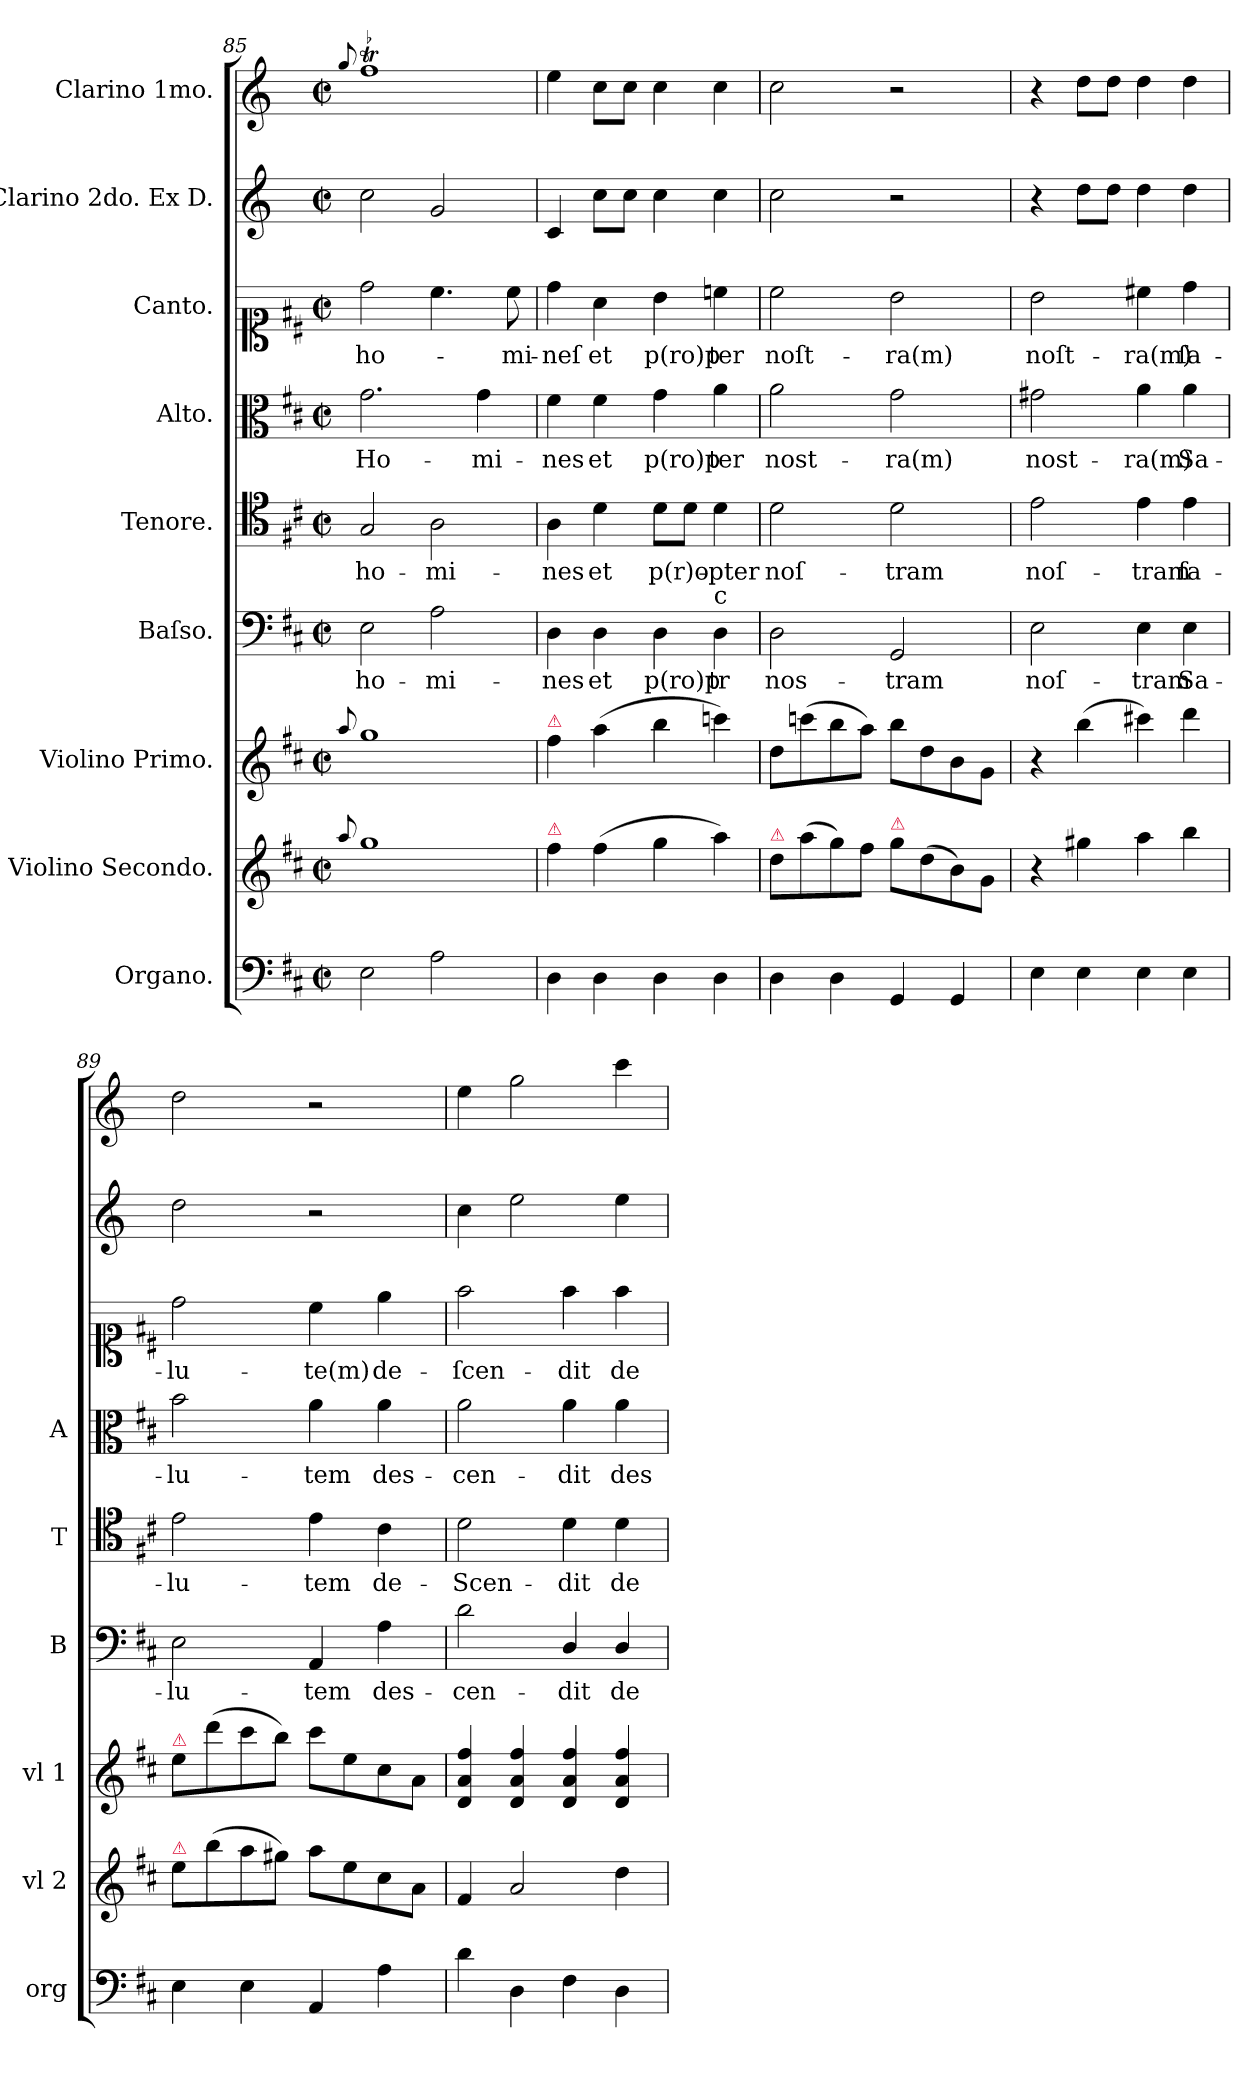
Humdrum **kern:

**kern	**kern	**kern	**kern	**text	**kern	**text	**kern	**text	**kern	**text	**kern	**kern
*part9	*part8	*part7	*part6	*part6	*part5	*part5	*part4	*part4	*part3	*part3	*part2	*part1
*staff9	*staff8	*staff7	*staff6	*staff6	*staff5	*staff5	*staff4	*staff4	*staff3	*staff3	*staff2	*staff1
*I"Organo.	*I"Violino Secondo.	*I"Violino Primo.	*I"Baſso.	*	*I"Tenore.	*	*I"Alto.	*	*I"Canto.	*	*I"Clarino 2do. Ex D.	*I"Clarino 1mo.
*I'org	*I'vl 2	*I'vl 1	*I'B	*	*I'T	*	*I'A	*	*	*	*	*
*clefF4	*clefG2	*clefG2	*clefF4	*	*clefC4	*	*clefC3	*	*clefC1	*	*clefG2	*clefG2
*	*	*	*	*	*	*	*	*	*	*	*ITrd-1c-2	*ITrd-1c-2
*k[f#c#]	*k[f#c#]	*k[f#c#]	*k[f#c#]	*	*k[f#c#]	*	*k[f#c#]	*	*k[f#c#]	*	*k[f#c#]	*k[f#c#]
*M2/2	*M2/2	*M2/2	*M2/2	*	*M2/2	*	*M2/2	*	*M2/2	*	*M2/2	*M2/2
*met(c|)	*met(c|)	*met(c|)	*met(c|)	*	*met(c|)	*	*met(c|)	*	*met(c|)	*	*met(c|)	*met(c|)
=85	=85	=85	=85	=85	=85	=85	=85	=85	=85	=85	=85	=85
.	8qqaa/	8qqaa/	.	.	.	.	.	.	.	.	.	8qqaa/
2E\	1gg	1gg	2E\	ho-	2G/	ho-	2.g\	Ho-	2dd\	ho-	2dd\	1ggt
2A\	.	.	2A\	-mi-	2A\	-mi-	.	.	4.cc#\	.	2a/	.
.	.	.	.	.	.	.	4g\	-mi-	.	.	.	.
.	.	.	.	.	.	.	.	.	8cc#\	-mi-	.	.
=86	=86	=86	=86	=86	=86	=86	=86	=86	=86	=86	=86	=86
!	!	!LO:TX:a:color=crimson:t=⚠	!	!	!	!	!	!	!	!	!	!
!	!LO:TX:a:color=crimson:t=⚠	!	!	!	!	!	!	!	!	!	!	!
4D\	4ff#\	4ff#\	4D\	-nes	4A\	-nes	4f#\	-nes	4dd\	-neſ	4d/	4ff#\
4D\	(>4ff#\	(>4aa\	4D\	et	4d\	et	4f#\	et	4a\	et	8dd\L	8dd\L
.	.	.	.	.	.	.	.	.	.	.	8dd\J	8dd\J
4D\	4gg\	4bb\	4D\	p(ro)p-	8d\L	p(r)o-	4g\	p(ro)p-	4b\	p(ro)p-	4dd\	4dd\
.	.	.	.	.	8d\J	.	.	.	.	.	.	.
!	!	!	!LO:TX:a:t=c	!	!	!	!	!	!	!	!	!
4D\	4aa\)	4cccn\)	4D\	-tr	4d\	-pter	4a\	-ter	4ccn\	-ter	4dd\	4dd\
=87	=87	=87	=87	=87	=87	=87	=87	=87	=87	=87	=87	=87
!	!LO:TX:a:color=crimson:t=⚠	!	!	!	!	!	!	!	!	!	!	!
4D\	8dd\L	8dd\L	2D\	nos-	2d\	noſ-	2a\	nost-	2cc#\	noſt-	2dd\	2dd\
.	(>8aa\	(>8cccn\	.	.	.	.	.	.	.	.	.	.
4D\	8gg\)	8bb\	.	.	.	.	.	.	.	.	.	.
.	8ff#\J	8aa\J)	.	.	.	.	.	.	.	.	.	.
!	!LO:TX:a:color=crimson:t=⚠	!	!	!	!	!	!	!	!	!	!	!
4GG/	8gg\L	8bb\L	2GG/	-tram	2d\	-tram	2g\	-ra(m)	2b\	-ra(m)	2r	2r
.	(>8dd\	8dd\	.	.	.	.	.	.	.	.	.	.
4GG/	8b\)	8b\	.	.	.	.	.	.	.	.	.	.
.	8g\J	8g\J	.	.	.	.	.	.	.	.	.	.
=88	=88	=88	=88	=88	=88	=88	=88	=88	=88	=88	=88	=88
4E\	4r	4r	2E\	noſ-	2e\	noſ-	2g#X\	nost-	2b\	noſt-	4r	4r
4E\	4gg#X\	(>4bb\	.	.	.	.	.	.	.	.	8ee\L	8ee\L
.	.	.	.	.	.	.	.	.	.	.	8ee\J	8ee\J
4E\	4aa\	4ccc#X\)	4E\	-tram	4e\	-tram	4a\	-ra(m)	4cc#X\	-ra(m)	4ee\	4ee\
4E\	4bb\	4ddd\	4E\	Sa-	4e\	ſa-	4a\	Sa-	4dd\	ſa-	4ee\	4ee\
=89	=89	=89	=89	=89	=89	=89	=89	=89	=89	=89	=89	=89
!	!	!LO:TX:a:color=crimson:t=⚠	!	!	!	!	!	!	!	!	!	!
!	!LO:TX:a:color=crimson:t=⚠	!	!	!	!	!	!	!	!	!	!	!
4E\	8ee\L	8ee\L	2E\	-lu-	2e\	-lu-	2b\	-lu-	2dd\	-lu-	2ee\	2ee\
.	(>8bb\	(>8ddd\	.	.	.	.	.	.	.	.	.	.
4E\	8aa\	8ccc#\	.	.	.	.	.	.	.	.	.	.
.	8gg#X\J)	8bb\J)	.	.	.	.	.	.	.	.	.	.
4AA/	8aa\L	8ccc#\L	4AA/	-tem	4e\	-tem	4a\	-tem	4cc#\	-te(m)	2r	2r
.	8ee\	8ee\	.	.	.	.	.	.	.	.	.	.
4A\	8cc#\	8cc#\	4A\	des-	4c#\	de-	4a\	des-	4ee\	de-	.	.
.	8a\J	8a\J	.	.	.	.	.	.	.	.	.	.
=90	=90	=90	=90	=90	=90	=90	=90	=90	=90	=90	=90	=90
4d\	4f#/	4d/ 4a/ 4ff#/	2d\	-cen-	2d\	-Scen-	2a\	-cen-	2ff#\	-ſcen-	4dd\	4ff#\
4D\	2a/	4d/ 4a/ 4ff#/	.	.	.	.	.	.	.	.	2ff#\	2aa\
4F#\	.	4d/ 4a/ 4ff#/	4D/	-dit	4d\	-dit	4a\	-dit	4ff#\	-dit	.	.
4D\	4dd\	4d/ 4a/ 4ff#/	4D/	de	4d\	de	4a\	des-	4ff#\	de	4ff#\	4ddd\
=	=	=	=	=	=	=	=	=	=	=	=	=
*-	*-	*-	*-	*-	*-	*-	*-	*-	*-	*-	*-	*-
